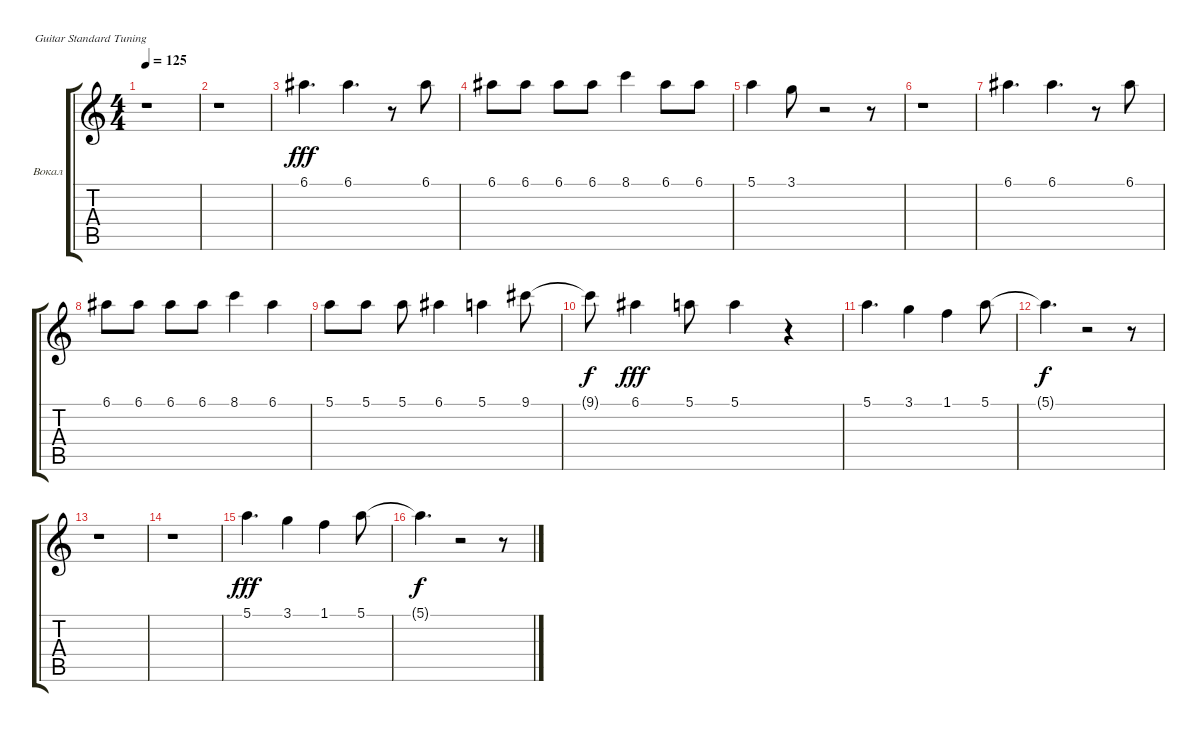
\bracketExtendMode groupsimilarinstruments
\firstSystemTrackNameOrientation horizontal
\otherSystemsTrackNameOrientation horizontal
\track ("Валерий Кипелов" "Вокал") {instrument tenorsax}
\staff {score tabs}
\tuning (E4 B3 G3 D3 A2 E2)
\displaytranspose 12
\ts (4 4)
\tempo 125
\clef g2
\ks c
r.1{dy f} |
r.1 |
6.1.4{d dy fff} 6.1.4{d} r.8 6.1.8 |
6.1.8 6.1.8 6.1.8 6.1.8 8.1.4 6.1.8 6.1.8 |
5.1.4 3.1.8 r.2 r.8 |
r.1 |
6.1.4{d} 6.1.4{d} r.8 6.1.8 |
6.1.8 6.1.8 6.1.8 6.1.8 8.1.4 6.1.4 |
5.1.8 5.1.8 5.1.8 6.1.4 5.1.4 9.1.8 |
9.1{t}.8{dy f} 6.1.4{dy fff} 5.1.8 5.1.4 r.4 |
5.1.4{d} 3.1.4 1.1.4 5.1.8 |
5.1{t}.4{d dy f} r.2 r.8 |
r.1 |
r.1 |
5.1.4{d dy fff} 3.1.4 1.1.4 5.1.8 |
5.1{t}.4{d dy f} r.2 r.8
